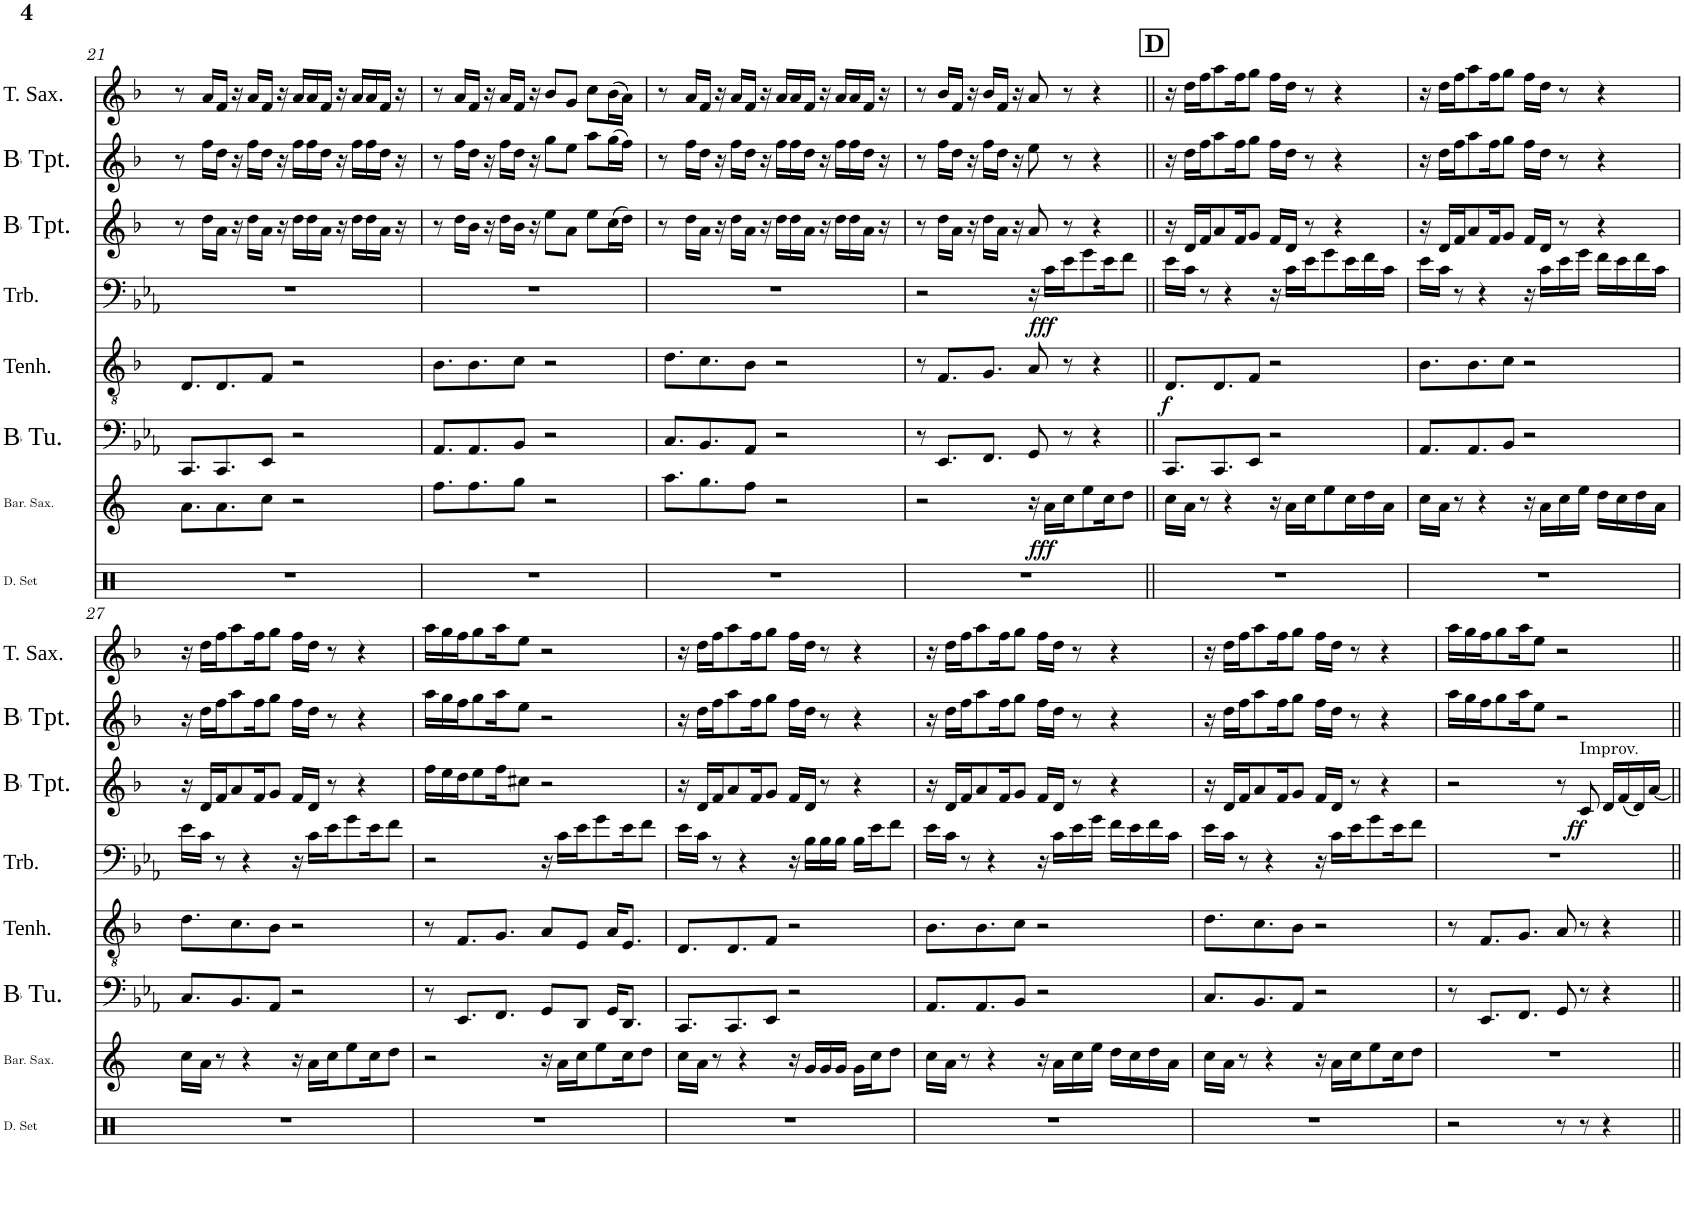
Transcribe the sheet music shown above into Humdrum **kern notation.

**kern	**kern	**dynam	**kern	**kern	**dynam	**kern	**dynam	**kern	**dynam	**kern	**kern
*part8	*part7	*part7	*part6	*part5	*part5	*part4	*part4	*part3	*part3	*part2	*part1
*staff8	*staff7	*staff7	*staff6	*staff5	*staff5	*staff4	*staff4	*staff3	*staff3	*staff2	*staff1
*I"Drumset	*I"Baritone Saxophone	*	*I"BaccidentalFlat Tuba	*I"Tenorhorn	*	*I"Trombone	*	*I"BaccidentalFlat Trumpet	*	*I"BaccidentalFlat Trumpet	*I"Tenor Saxophone
*I'D. Set	*I'Bar. Sax.	*	*I'BaccidentalFlat Tu.	*I'Tenh.	*	*I'Trb.	*	*I'BaccidentalFlat Tpt.	*	*I'BaccidentalFlat Tpt.	*I'T. Sax.
!!LO:PB:g=z
*clefX	*clefG2	*	*clefF4	*clefGv2	*	*clefF4	*	*clefG2	*	*clefG2	*clefG2
*	*Trd12c21	*	*	*Trd1c2	*	*	*	*Trd1c2	*	*Trd1c2	*Trd8c14
*k[]	*k[]	*	*k[b-e-a-]	*k[b-]	*	*k[b-e-a-]	*	*k[b-]	*	*k[b-]	*k[b-]
*M4/4	*M4/4	*	*M4/4	*M4/4	*	*M4/4	*	*M4/4	*	*M4/4	*M4/4
=21	=21	=21	=21	=21	=21	=21	=21	=21	=21	=21	=21
1r	8.a\L	.	8.CC/L	8.D/L	.	1r	.	8r	.	8r	8r
.	.	.	.	.	.	.	.	16dd\LL	.	16ff\LL	16a/LL
.	8.a\	.	8.CC/	8.D/	.	.	.	16a\JJ	.	16dd\JJ	16f/JJ
.	.	.	.	.	.	.	.	16r	.	16r	16r
.	.	.	.	.	.	.	.	16dd\LL	.	16ff\LL	16a/LL
.	8cc\J	.	8EE-/J	8F/J	.	.	.	16a\JJ	.	16dd\JJ	16f/JJ
.	.	.	.	.	.	.	.	16r	.	16r	16r
.	2r	.	2r	2r	.	.	.	16dd\LL	.	16ff\LL	16a/LL
.	.	.	.	.	.	.	.	16dd\	.	16ff\	16a/
.	.	.	.	.	.	.	.	16a\JJ	.	16dd\JJ	16f/JJ
.	.	.	.	.	.	.	.	16r	.	16r	16r
.	.	.	.	.	.	.	.	16dd\LL	.	16ff\LL	16a/LL
.	.	.	.	.	.	.	.	16dd\	.	16ff\	16a/
.	.	.	.	.	.	.	.	16a\JJ	.	16dd\JJ	16f/JJ
.	.	.	.	.	.	.	.	16r	.	16r	16r
=22	=22	=22	=22	=22	=22	=22	=22	=22	=22	=22	=22
1r	8.ff\L	.	8.AA-/L	8.B-\L	.	1r	.	8r	.	8r	8r
.	.	.	.	.	.	.	.	16dd\LL	.	16ff\LL	16a/LL
.	8.ff\	.	8.AA-/	8.B-\	.	.	.	16b-\JJ	.	16dd\JJ	16f/JJ
.	.	.	.	.	.	.	.	16r	.	16r	16r
.	.	.	.	.	.	.	.	16dd\LL	.	16ff\LL	16a/LL
.	8gg\J	.	8BB-/J	8c\J	.	.	.	16b-\JJ	.	16dd\JJ	16f/JJ
.	.	.	.	.	.	.	.	16r	.	16r	16r
.	2r	.	2r	2r	.	.	.	8ee\L	.	8gg\L	8b-/L
.	.	.	.	.	.	.	.	8a\J	.	8ee\J	8g/J
.	.	.	.	.	.	.	.	8ee\L	.	8aa\L	8cc\L
.	.	.	.	.	.	.	.	(16cc\L	.	(16gg\L	(16b-\L
.	.	.	.	.	.	.	.	16dd\JJ)	.	16ff\JJ)	16a\JJ)
=23	=23	=23	=23	=23	=23	=23	=23	=23	=23	=23	=23
1r	8.aa\L	.	8.C/L	8.d\L	.	1r	.	8r	.	8r	8r
.	.	.	.	.	.	.	.	16dd\LL	.	16ff\LL	16a/LL
.	8.gg\	.	8.BB-/	8.c\	.	.	.	16a\JJ	.	16dd\JJ	16f/JJ
.	.	.	.	.	.	.	.	16r	.	16r	16r
.	.	.	.	.	.	.	.	16dd\LL	.	16ff\LL	16a/LL
.	8ff\J	.	8AA-/J	8B-\J	.	.	.	16a\JJ	.	16dd\JJ	16f/JJ
.	.	.	.	.	.	.	.	16r	.	16r	16r
.	2r	.	2r	2r	.	.	.	16dd\LL	.	16ff\LL	16a/LL
.	.	.	.	.	.	.	.	16dd\	.	16ff\	16a/
.	.	.	.	.	.	.	.	16a\JJ	.	16dd\JJ	16f/JJ
.	.	.	.	.	.	.	.	16r	.	16r	16r
.	.	.	.	.	.	.	.	16dd\LL	.	16ff\LL	16a/LL
.	.	.	.	.	.	.	.	16dd\	.	16ff\	16a/
.	.	.	.	.	.	.	.	16a\JJ	.	16dd\JJ	16f/JJ
.	.	.	.	.	.	.	.	16r	.	16r	16r
=24	=24	=24	=24	=24	=24	=24	=24	=24	=24	=24	=24
1r	2r	.	8r	8r	.	2r	.	8r	.	8r	8r
.	.	.	8.EE-/L	8.F/L	.	.	.	16dd\LL	.	16ff\LL	16b-/LL
.	.	.	.	.	.	.	.	16a\JJ	.	16dd\JJ	16f/JJ
.	.	.	.	.	.	.	.	16r	.	16r	16r
.	.	.	8.FF/J	8.G/J	.	.	.	16dd\LL	.	16ff\LL	16b-/LL
.	.	.	.	.	.	.	.	16a\JJ	.	16dd\JJ	16f/JJ
.	.	.	.	.	.	.	.	16r	.	16r	16r
.	16r	.	8GG/	8A/	.	16r	.	8a/	.	8ee\	8a/
!	!	!LO:DY:b	!	!	!	!	!LO:DY:b	!	!	!	!
.	16a\LL	fff	.	.	.	16c\LL	fff	.	.	.	.
.	16cc\J	.	8r	8r	.	16e-\J	.	8r	.	8r	8r
.	8ee\	.	.	.	.	8g\	.	.	.	.	.
.	.	.	4r	4r	.	.	.	4r	.	4r	4r
.	16cc\K	.	.	.	.	16e-\K	.	.	.	.	.
.	8dd\J	.	.	.	.	8f\J	.	.	.	.	.
!!LO:REH:place=s1:a:B:cj:fs=14:t=D
=25||	=25||	=25||	=25||	=25||	=25||	=25||	=25||	=25||	=25||	=25||	=25||
!	!	!	!	!	!LO:DY:b	!	!	!	!	!	!
1r	16cc\LL	.	8.CC/L	8.D/L	f	16e-\LL	.	16r	.	16r	16r
.	16a\JJ	.	.	.	.	16c\JJ	.	16d/LL	.	16dd\LL	16dd\LL
.	8r	.	.	.	.	8r	.	16f/J	.	16ff\J	16ff\J
.	.	.	8.CC/	8.D/	.	.	.	8a/	.	8aa\	8aa\
.	4r	.	.	.	.	4r	.	.	.	.	.
.	.	.	.	.	.	.	.	16f/K	.	16ff\K	16ff\K
.	.	.	8EE-/J	8F/J	.	.	.	8g/J	.	8gg\J	8gg\J
.	16r	.	2r	2r	.	16r	.	16f/LL	.	16ff\LL	16ff\LL
.	16a\LL	.	.	.	.	16c\LL	.	16d/JJ	.	16dd\JJ	16dd\JJ
.	16cc\J	.	.	.	.	16e-\J	.	8r	.	8r	8r
.	8ee\	.	.	.	.	8g\	.	.	.	.	.
.	.	.	.	.	.	.	.	4r	.	4r	4r
.	16cc\L	.	.	.	.	16e-\L	.	.	.	.	.
.	16dd\	.	.	.	.	16f\	.	.	.	.	.
.	16a\JJ	.	.	.	.	16c\JJ	.	.	.	.	.
=26	=26	=26	=26	=26	=26	=26	=26	=26	=26	=26	=26
1r	16cc\LL	.	8.AA-/L	8.B-\L	.	16e-\LL	.	16r	.	16r	16r
.	16a\JJ	.	.	.	.	16c\JJ	.	16d/LL	.	16dd\LL	16dd\LL
.	8r	.	.	.	.	8r	.	16f/J	.	16ff\J	16ff\J
.	.	.	8.AA-/	8.B-\	.	.	.	8a/	.	8aa\	8aa\
.	4r	.	.	.	.	4r	.	.	.	.	.
.	.	.	.	.	.	.	.	16f/K	.	16ff\K	16ff\K
.	.	.	8BB-/J	8c\J	.	.	.	8g/J	.	8gg\J	8gg\J
.	16r	.	2r	2r	.	16r	.	16f/LL	.	16ff\LL	16ff\LL
.	16a\LL	.	.	.	.	16c\LL	.	16d/JJ	.	16dd\JJ	16dd\JJ
.	16cc\	.	.	.	.	16e-\	.	8r	.	8r	8r
.	16ee\JJ	.	.	.	.	16g\JJ	.	.	.	.	.
.	16dd\LL	.	.	.	.	16f\LL	.	4r	.	4r	4r
.	16cc\	.	.	.	.	16e-\	.	.	.	.	.
.	16dd\	.	.	.	.	16f\	.	.	.	.	.
.	16a\JJ	.	.	.	.	16c\JJ	.	.	.	.	.
!!LO:LB:g=z
=27	=27	=27	=27	=27	=27	=27	=27	=27	=27	=27	=27
1r	16cc\LL	.	8.C/L	8.d\L	.	16e-\LL	.	16r	.	16r	16r
.	16a\JJ	.	.	.	.	16c\JJ	.	16d/LL	.	16dd\LL	16dd\LL
.	8r	.	.	.	.	8r	.	16f/J	.	16ff\J	16ff\J
.	.	.	8.BB-/	8.c\	.	.	.	8a/	.	8aa\	8aa\
.	4r	.	.	.	.	4r	.	.	.	.	.
.	.	.	.	.	.	.	.	16f/K	.	16ff\K	16ff\K
.	.	.	8AA-/J	8B-\J	.	.	.	8g/J	.	8gg\J	8gg\J
.	16r	.	2r	2r	.	16r	.	16f/LL	.	16ff\LL	16ff\LL
.	16a\LL	.	.	.	.	16c\LL	.	16d/JJ	.	16dd\JJ	16dd\JJ
.	16cc\J	.	.	.	.	16e-\J	.	8r	.	8r	8r
.	8ee\	.	.	.	.	8g\	.	.	.	.	.
.	.	.	.	.	.	.	.	4r	.	4r	4r
.	16cc\K	.	.	.	.	16e-\K	.	.	.	.	.
.	8dd\J	.	.	.	.	8f\J	.	.	.	.	.
=28	=28	=28	=28	=28	=28	=28	=28	=28	=28	=28	=28
1r	2r	.	8r	8r	.	2r	.	16ff\LL	.	16aa\LL	16aa\LL
.	.	.	.	.	.	.	.	16ee\	.	16gg\	16gg\
.	.	.	8.EE-/L	8.F/L	.	.	.	16dd\J	.	16ff\J	16ff\J
.	.	.	.	.	.	.	.	8ee\	.	8gg\	8gg\
.	.	.	8.FF/J	8.G/J	.	.	.	16ff\K	.	16aa\K	16aa\K
.	.	.	.	.	.	.	.	8cc#X\J	.	8ee\J	8ee\J
.	16r	.	8GG/L	8A/L	.	16r	.	2r	.	2r	2r
.	16a\LL	.	.	.	.	16c\LL	.	.	.	.	.
.	16cc\J	.	8DD/J	8E/J	.	16e-\J	.	.	.	.	.
.	8ee\	.	.	.	.	8g\	.	.	.	.	.
.	.	.	16GG/KL	16A/KL	.	.	.	.	.	.	.
.	16cc\K	.	8.DD/J	8.E/J	.	16e-\K	.	.	.	.	.
.	8dd\J	.	.	.	.	8f\J	.	.	.	.	.
=29	=29	=29	=29	=29	=29	=29	=29	=29	=29	=29	=29
1r	16cc\LL	.	8.CC/L	8.D/L	.	16e-\LL	.	16r	.	16r	16r
.	16a\JJ	.	.	.	.	16c\JJ	.	16d/LL	.	16dd\LL	16dd\LL
.	8r	.	.	.	.	8r	.	16f/J	.	16ff\J	16ff\J
.	.	.	8.CC/	8.D/	.	.	.	8a/	.	8aa\	8aa\
.	4r	.	.	.	.	4r	.	.	.	.	.
.	.	.	.	.	.	.	.	16f/K	.	16ff\K	16ff\K
.	.	.	8EE-/J	8F/J	.	.	.	8g/J	.	8gg\J	8gg\J
.	16r	.	2r	2r	.	16r	.	16f/LL	.	16ff\LL	16ff\LL
.	16g/LL	.	.	.	.	16B-\LL	.	16d/JJ	.	16dd\JJ	16dd\JJ
.	16g/	.	.	.	.	16B-\	.	8r	.	8r	8r
.	16g/JJ	.	.	.	.	16B-\JJ	.	.	.	.	.
.	16g\LL	.	.	.	.	16B-\LL	.	4r	.	4r	4r
.	16cc\J	.	.	.	.	16e-\J	.	.	.	.	.
.	8dd\J	.	.	.	.	8f\J	.	.	.	.	.
=30	=30	=30	=30	=30	=30	=30	=30	=30	=30	=30	=30
1r	16cc\LL	.	8.AA-/L	8.B-\L	.	16e-\LL	.	16r	.	16r	16r
.	16a\JJ	.	.	.	.	16c\JJ	.	16d/LL	.	16dd\LL	16dd\LL
.	8r	.	.	.	.	8r	.	16f/J	.	16ff\J	16ff\J
.	.	.	8.AA-/	8.B-\	.	.	.	8a/	.	8aa\	8aa\
.	4r	.	.	.	.	4r	.	.	.	.	.
.	.	.	.	.	.	.	.	16f/K	.	16ff\K	16ff\K
.	.	.	8BB-/J	8c\J	.	.	.	8g/J	.	8gg\J	8gg\J
.	16r	.	2r	2r	.	16r	.	16f/LL	.	16ff\LL	16ff\LL
.	16a\LL	.	.	.	.	16c\LL	.	16d/JJ	.	16dd\JJ	16dd\JJ
.	16cc\	.	.	.	.	16e-\	.	8r	.	8r	8r
.	16ee\JJ	.	.	.	.	16g\JJ	.	.	.	.	.
.	16dd\LL	.	.	.	.	16f\LL	.	4r	.	4r	4r
.	16cc\	.	.	.	.	16e-\	.	.	.	.	.
.	16dd\	.	.	.	.	16f\	.	.	.	.	.
.	16a\JJ	.	.	.	.	16c\JJ	.	.	.	.	.
=31	=31	=31	=31	=31	=31	=31	=31	=31	=31	=31	=31
1r	16cc\LL	.	8.C/L	8.d\L	.	16e-\LL	.	16r	.	16r	16r
.	16a\JJ	.	.	.	.	16c\JJ	.	16d/LL	.	16dd\LL	16dd\LL
.	8r	.	.	.	.	8r	.	16f/J	.	16ff\J	16ff\J
.	.	.	8.BB-/	8.c\	.	.	.	8a/	.	8aa\	8aa\
.	4r	.	.	.	.	4r	.	.	.	.	.
.	.	.	.	.	.	.	.	16f/K	.	16ff\K	16ff\K
.	.	.	8AA-/J	8B-\J	.	.	.	8g/J	.	8gg\J	8gg\J
.	16r	.	2r	2r	.	16r	.	16f/LL	.	16ff\LL	16ff\LL
.	16a\LL	.	.	.	.	16c\LL	.	16d/JJ	.	16dd\JJ	16dd\JJ
.	16cc\J	.	.	.	.	16e-\J	.	8r	.	8r	8r
.	8ee\	.	.	.	.	8g\	.	.	.	.	.
.	.	.	.	.	.	.	.	4r	.	4r	4r
.	16cc\K	.	.	.	.	16e-\K	.	.	.	.	.
.	8dd\J	.	.	.	.	8f\J	.	.	.	.	.
=32	=32	=32	=32	=32	=32	=32	=32	=32	=32	=32	=32
2r	1r	.	8r	8r	.	1r	.	2r	.	16aa\LL	16aa\LL
.	.	.	.	.	.	.	.	.	.	16gg\	16gg\
.	.	.	8.EE-/L	8.F/L	.	.	.	.	.	16ff\J	16ff\J
.	.	.	.	.	.	.	.	.	.	8gg\	8gg\
.	.	.	8.FF/J	8.G/J	.	.	.	.	.	16aa\K	16aa\K
.	.	.	.	.	.	.	.	.	.	8ee\J	8ee\J
8r	.	.	8GG/	8A/	.	.	.	8r	.	2r	2r
!	!	!	!	!	!	!	!	!LO:TX:a:t=Improv.	!	!	!
!	!	!	!	!	!	!	!	!	!LO:DY:b	!	!
8r	.	.	8r	8r	.	.	.	8c/	ff	.	.
4r	.	.	4r	4r	.	.	.	16d/LL	.	.	.
.	.	.	.	.	.	.	.	(16f/	.	.	.
.	.	.	.	.	.	.	.	16d/)	.	.	.
.	.	.	.	.	.	.	.	[16a/JJ	.	.	.
=||	=||	=||	=||	=||	=||	=||	=||	=||	=||	=||	=||
*-	*-	*-	*-	*-	*-	*-	*-	*-	*-	*-	*-
